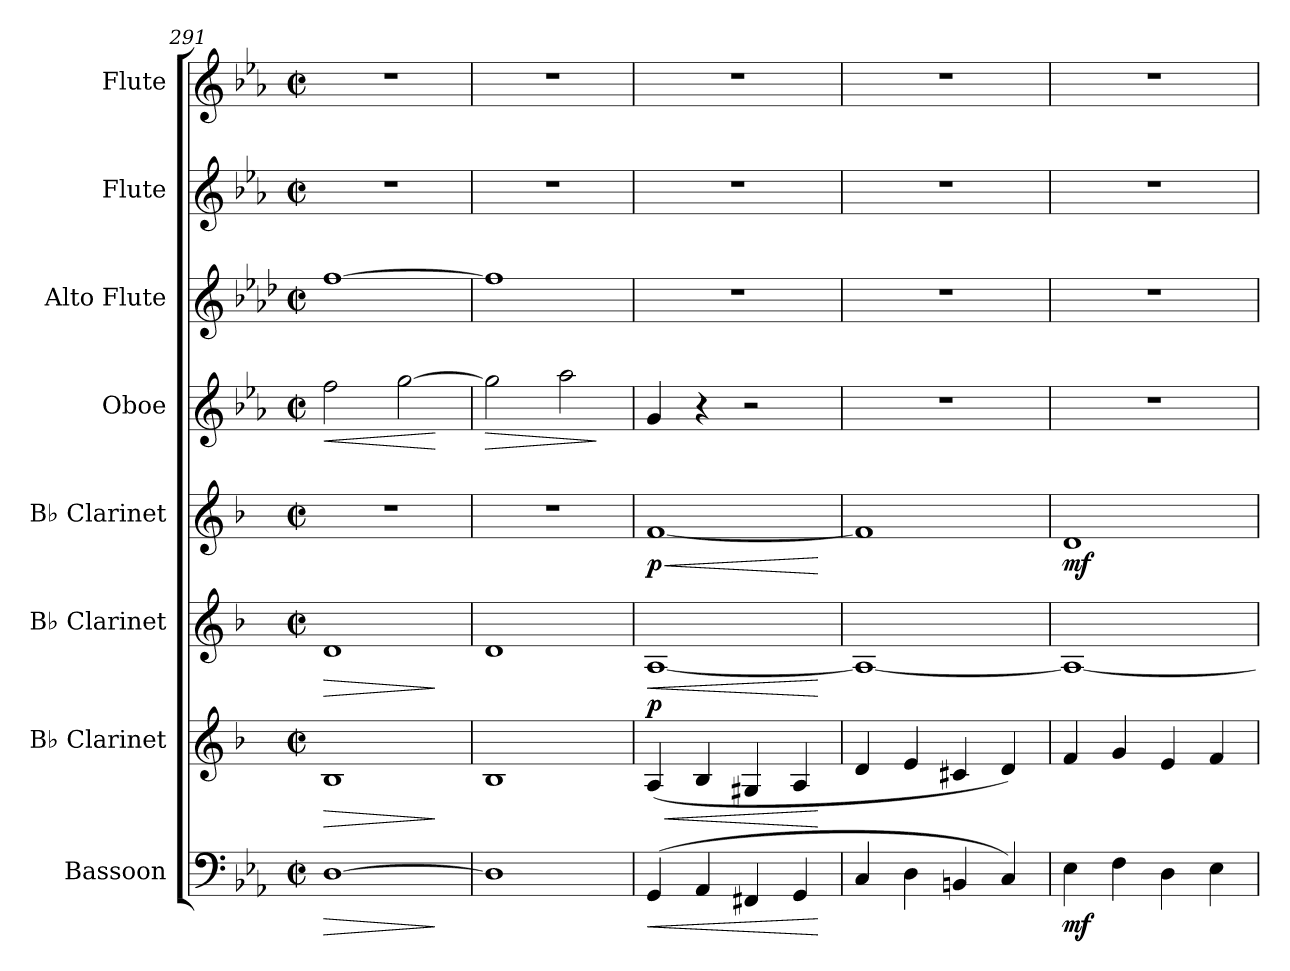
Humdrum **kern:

**kern	**dynam	**kern	**dynam	**kern	**dynam	**kern	**dynam	**kern	**dynam	**kern	**kern	**kern
*part8	*part8	*part7	*part7	*part6	*part6	*part5	*part5	*part4	*part4	*part3	*part2	*part1
*staff8	*staff8	*staff7	*staff7	*staff6	*staff6	*staff5	*staff5	*staff4	*staff4	*staff3	*staff2	*staff1
*I"Bassoon	*	*I"B♭ Clarinet	*	*I"B♭ Clarinet	*	*I"B♭ Clarinet	*	*I"Oboe	*	*I"Alto Flute	*I"Flute	*I"Flute
*I'Bsn.	*	*I'B♭ Cl.	*	*I'B♭ Cl.	*	*I'B♭ Cl.	*	*I'Ob.	*	*I'A. Fl.	*I'Fl.	*I'Fl.
*clefF4	*	*clefG2	*	*clefG2	*	*clefG2	*	*clefG2	*	*clefG2	*clefG2	*clefG2
*	*	*ITrd1c2	*	*ITrd1c2	*	*ITrd1c2	*	*	*	*ITrd3c5	*	*
*k[b-e-a-]	*	*k[b-e-a-]	*	*k[b-e-a-]	*	*k[b-e-a-]	*	*k[b-e-a-]	*	*k[b-e-a-]	*k[b-e-a-]	*k[b-e-a-]
*M2/2	*	*M2/2	*	*M2/2	*	*M2/2	*	*M2/2	*	*M2/2	*M2/2	*M2/2
*met(c|)	*	*met(c|)	*	*met(c|)	*	*met(c|)	*	*met(c|)	*	*met(c|)	*met(c|)	*met(c|)
=291	=291	=291	=291	=291	=291	=291	=291	=291	=291	=291	=291	=291
!	!LO:HP:b	!	!LO:HP:b	!	!LO:HP:b	!	!	!	!LO:HP:b	!	!	!
[1D	>	1A-	>	1c	>	1r	.	2ff\	<	[1cc	1r	1r
.	.	.	.	.	.	.	.	[2gg\	.	.	.	.
.	]	.	]	.	]	.	.	.	[	.	.	.
=292	=292	=292	=292	=292	=292	=292	=292	=292	=292	=292	=292	=292
!	!	!	!	!	!	!	!	!	!LO:HP:b	!	!	!
1D]	.	1A-	.	1c	.	1r	.	2gg\]	>	1cc]	1r	1r
.	.	.	.	.	.	.	.	2aa-\	.	.	.	.
.	.	.	.	.	.	.	.	.	]	.	.	.
=293	=293	=293	=293	=293	=293	=293	=293	=293	=293	=293	=293	=293
*	*	*	*	*	*	*	*	*	*	*	*	*MM128
!	!LO:HP:b	!	!LO:HP:b	!	!LO:HP:b	!	!LO:HP:b	!	!	!	!	!
!	!LO:DY:n=1:b	!	!	!	!	!	!	!	!	!	!	!
!	!LO:DY:n=2:a	!	!LO:DY:n=1:a	!	!	!	!LO:DY:n=1:b	!	!	!	!	!
(>4GG/	< mp mp	(>4G/	< p	[1G	<	[1e-	< p	4g/	.	1r	1r	1r
4AA-/	.	4A-/	.	.	.	.	.	4r	.	.	.	.
4FF#X/	.	4F#X/	.	.	.	.	.	2r	.	.	.	.
4GG/	.	4G/	.	.	.	.	.	.	.	.	.	.
.	[	.	[	.	[	.	[	.	.	.	.	.
!!LO:PB:g=z
=294	=294	=294	=294	=294	=294	=294	=294	=294	=294	=294	=294	=294
4C/	.	4c/	.	1G_	.	1e-]	.	1r	.	1r	1r	1r
4D\	.	4d/	.	.	.	.	.	.	.	.	.	.
4BBn/	.	4Bn/	.	.	.	.	.	.	.	.	.	.
4C/)	.	4c/)	.	.	.	.	.	.	.	.	.	.
=295	=295	=295	=295	=295	=295	=295	=295	=295	=295	=295	=295	=295
!	!LO:DY:b	!	!LO:DY:b	!	!	!	!	!	!	!	!	!
!	!	!	!LO:DY:n=1:a	!	!	!	!LO:DY:b	!	!	!	!	!
4E-\	mf	4e-/	mf mf	1G_	.	1c	mf	1r	.	1r	1r	1r
4F\	.	4f/	.	.	.	.	.	.	.	.	.	.
4D\	.	4d/	.	.	.	.	.	.	.	.	.	.
4E-\	.	4e-/	.	.	.	.	.	.	.	.	.	.
=	=	=	=	=	=	=	=	=	=	=	=	=
*-	*-	*-	*-	*-	*-	*-	*-	*-	*-	*-	*-	*-
